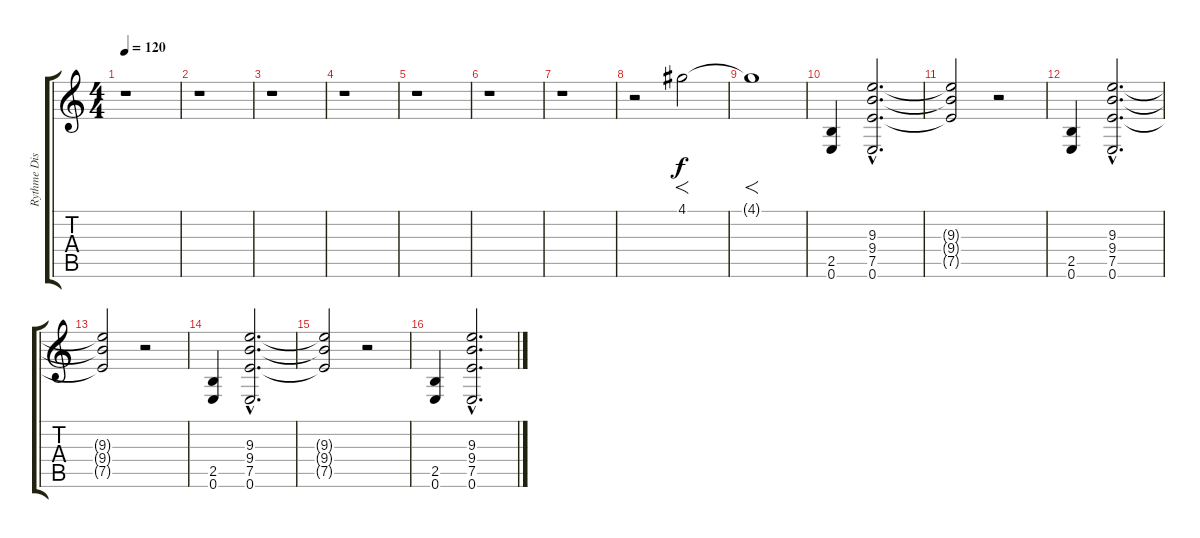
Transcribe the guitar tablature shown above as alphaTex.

\track ("Rythme Dist. Guitar 2" "Rythme Dis") {instrument distortionguitar}
\staff {score tabs}
\tuning (E4 B3 G3 D3 A2 E2) {hide}
\ts (4 4)
\tempo 120
\clef g2
\ks c
r.1{dy f instrument distortionguitar} |
r.1 |
r.1 |
r.1 |
r.1 |
r.1 |
r.1 |
r.2 4.1.2{f} |
4.1{t}.1{f} |
(2.5 0.6).4 (9.3{hac} 9.4{hac} 7.5{hac} 0.6{hac}).2{d} |
(9.3{t} 9.4{t} 7.5{t}).2 r.2 |
(2.5 0.6).4 (9.3{hac} 9.4{hac} 7.5{hac} 0.6{hac}).2{d} |
(9.3{t} 9.4{t} 7.5{t}).2 r.2 |
(2.5 0.6).4 (9.3{hac} 9.4{hac} 7.5{hac} 0.6{hac}).2{d} |
(9.3{t} 9.4{t} 7.5{t}).2 r.2 |
(2.5 0.6).4 (9.3{hac} 9.4{hac} 7.5{hac} 0.6{hac}).2{d volume 16}
